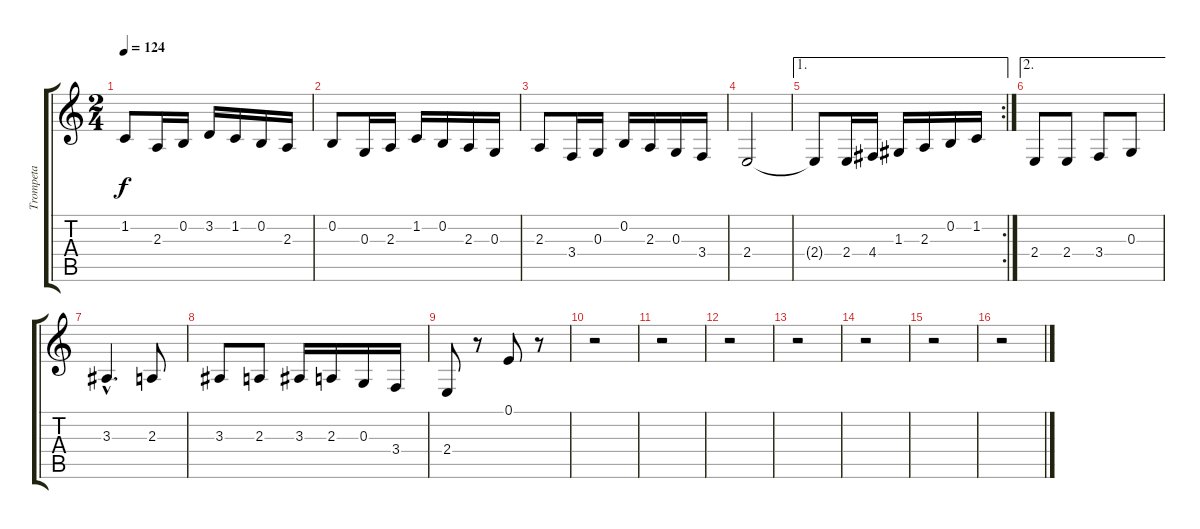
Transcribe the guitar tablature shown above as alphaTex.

\track ("Trompeta" "Trompeta") {instrument trumpet}
\staff {score tabs}
\tuning (E4 B3 G3 D3 A2 E2) {hide}
\ts (2 4)
\tempo 124
\clef g2
\ks c
1.2{t}.8{dy f} 2.3.16 0.2.16 3.2.16 1.2.16 0.2.16 2.3.16 |
0.2.8 0.3.16 2.3.16 1.2.16 0.2.16 2.3.16 0.3.16 |
2.3.8 3.4.16 0.3.16 0.2.16 2.3.16 0.3.16 3.4.16 |
2.4.2 |
\ae 1
\rc 2
2.4{t}.8 2.4.16 4.4.16 1.3.16 2.3.16 0.2.16 1.2.16 |
\ae 2
2.4.8 2.4.8 3.4.8 0.3.8 |
3.3{hac}.4{d} 2.3.8 |
3.3.8 2.3.8 3.3.16 2.3.16 0.3.16 3.4.16 |
2.4.8 r.8 0.1.8 r.8 |
r.2 |
r.2 |
r.2 |
r.2 |
r.2 |
r.2 |
r.2
